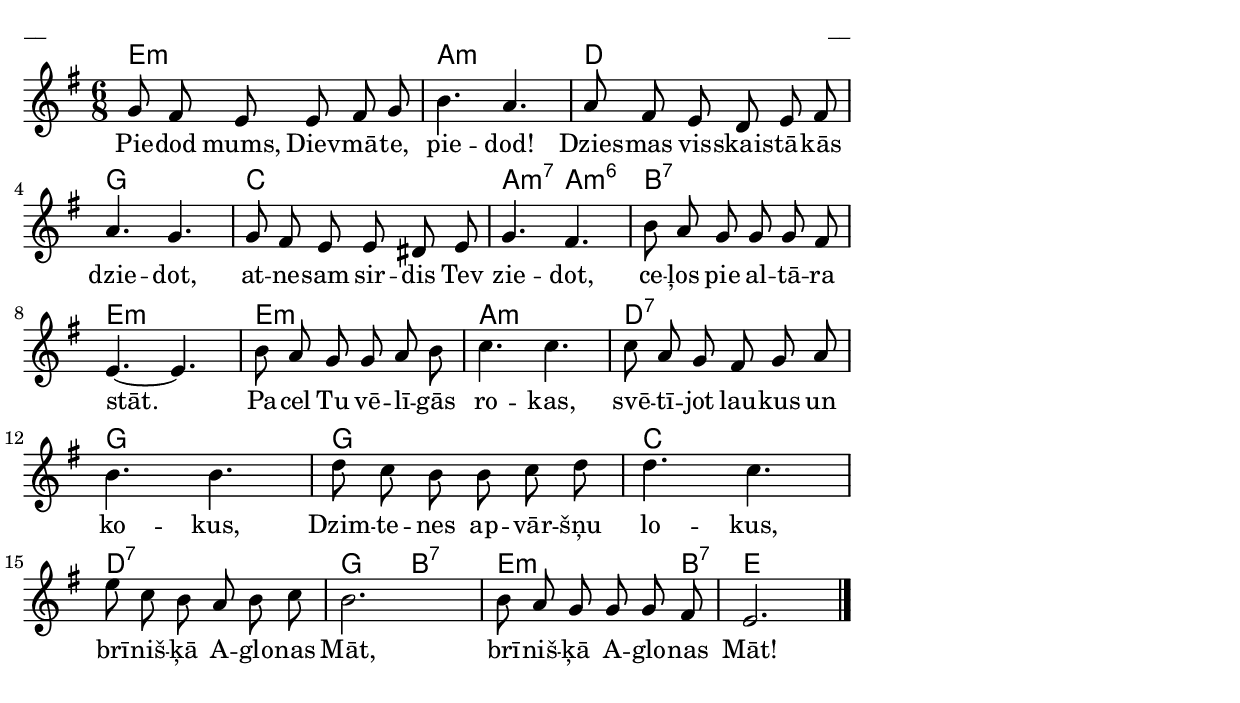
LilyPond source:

\version "2.13.18"

\paper {
line-width = 14\cm
left-margin = 0.4\cm
between-system-padding = 0.1\cm
between-system-space = 0.1\cm
}

\layout {
indent = #0
ragged-last = ##f
}

chordsA = \chordmode {
e2.:min a:min d g c a4.:min7 a:min6 b2.:7 e:min e:min a:min d:7 g g c d:7 g4. b:7 e2:min s8 b8:7 e2.
}

voiceA = \relative c'' {
\clef "treble"
\key e \minor
\time 6/8

g8 fis e e fis g | b4. a | a8 fis e d e fis | a4. g | g8 fis e e dis e | g4. fis | b8 a g g g fis | e4.~ e|
b'8 a g g a b | c4. c | c8 a g fis g a | b4. b |
 d8 c b b c d | d4. c | e8 c b a b c | b2. | b8 a g g g fis | e2.\bar "|."
}

lyricA = \lyricmode {
Pie -- dod mums, Diev -- mā -- te, pie -- dod! Dzies -- mas vis -- skais -- tā -- kās dzie -- dot, at -- ne -- sam sir -- dis Tev zie -- dot, ce -- ļos pie al -- tā -- ra stāt. 
Pa -- cel Tu vē -- lī -- gās ro -- kas, svē -- tī -- jot lau -- kus un ko -- kus, Dzim -- te -- nes ap -- vār -- šņu lo -- kus, brī -- niš -- ķā A -- glo -- nas Māt, brī -- niš -- ķā A -- glo -- nas Māt!
}


fullScore = <<
\new ChordNames { \chordsA }
\new Staff {
<<
\new Voice = "voiceA" { \oneVoice \autoBeamOff \voiceA }
\lyricsto "voiceA" \new Lyrics \lyricA
>>
}
>>


\score {
\fullScore
\header { piece = "__" opus = "__" }
}
\markup { \with-color #(x11-color 'white) \sans \smaller "aaa" }
\score {
\unfoldRepeats
\fullScore
\midi {
\context { \Staff \remove "Staff_performer" }
\context { \Voice \consists "Staff_performer" }
}
}


